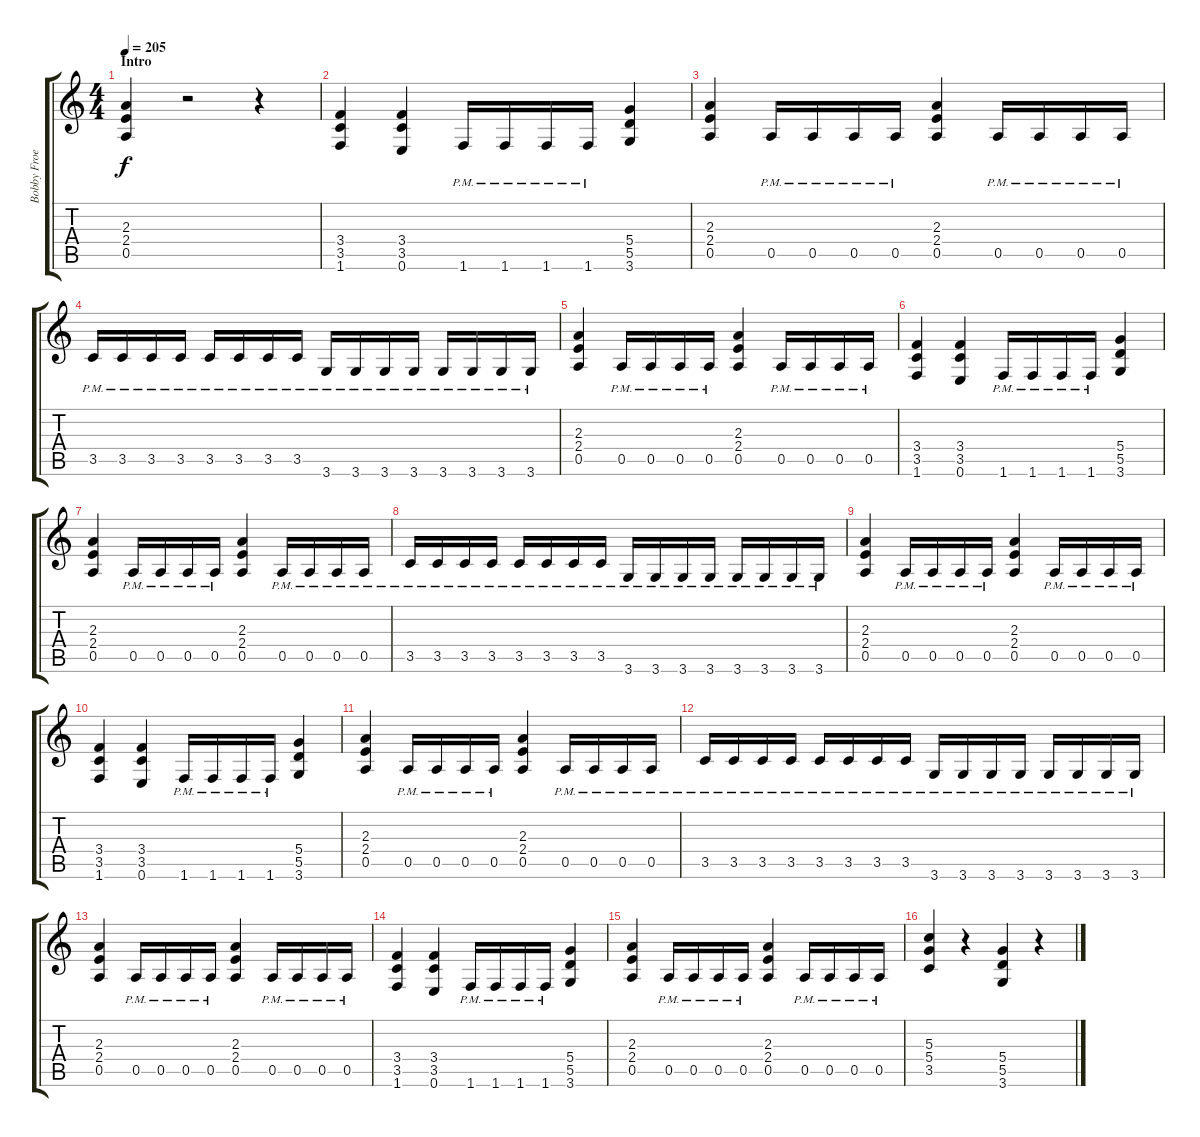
\track ("Bobby Froese" "Bobby Froe") {instrument distortionguitar}
\staff {score tabs}
\tuning (E4 B3 G3 D3 A2 E2) {hide}
\ts (4 4)
\section ("" "Intro")
\tempo 205
\clef g2
\ks c
(2.3 2.4 0.5).4{dy f instrument distortionguitar} r.2 r.4 |
(3.4 3.5 1.6).4 (3.4 3.5 0.6).4 1.6{pm}.16 1.6{pm}.16 1.6{pm}.16 1.6{pm}.16 (5.4 5.5 3.6).4 |
(2.3 2.4 0.5).4 0.5{pm}.16 0.5{pm}.16 0.5{pm}.16 0.5{pm}.16 (2.3 2.4 0.5).4 0.5{pm}.16 0.5{pm}.16 0.5{pm}.16 0.5{pm}.16 |
3.5{pm}.16 3.5{pm}.16 3.5{pm}.16 3.5{pm}.16 3.5{pm}.16 3.5{pm}.16 3.5{pm}.16 3.5{pm}.16 3.6{pm}.16 3.6{pm}.16 3.6{pm}.16 3.6{pm}.16 3.6{pm}.16 3.6{pm}.16 3.6{pm}.16 3.6{pm}.16 |
(2.3 2.4 0.5).4 0.5{pm}.16 0.5{pm}.16 0.5{pm}.16 0.5{pm}.16 (2.3 2.4 0.5).4 0.5{pm}.16 0.5{pm}.16 0.5{pm}.16 0.5{pm}.16 |
(3.4 3.5 1.6).4 (3.4 3.5 0.6).4 1.6{pm}.16 1.6{pm}.16 1.6{pm}.16 1.6{pm}.16 (5.4 5.5 3.6).4 |
(2.3 2.4 0.5).4 0.5{pm}.16 0.5{pm}.16 0.5{pm}.16 0.5{pm}.16 (2.3 2.4 0.5).4 0.5{pm}.16 0.5{pm}.16 0.5{pm}.16 0.5{pm}.16 |
3.5{pm}.16 3.5{pm}.16 3.5{pm}.16 3.5{pm}.16 3.5{pm}.16 3.5{pm}.16 3.5{pm}.16 3.5{pm}.16 3.6{pm}.16 3.6{pm}.16 3.6{pm}.16 3.6{pm}.16 3.6{pm}.16 3.6{pm}.16 3.6{pm}.16 3.6{pm}.16 |
(2.3 2.4 0.5).4 0.5{pm}.16 0.5{pm}.16 0.5{pm}.16 0.5{pm}.16 (2.3 2.4 0.5).4 0.5{pm}.16 0.5{pm}.16 0.5{pm}.16 0.5{pm}.16 |
(3.4 3.5 1.6).4 (3.4 3.5 0.6).4 1.6{pm}.16 1.6{pm}.16 1.6{pm}.16 1.6{pm}.16 (5.4 5.5 3.6).4 |
(2.3 2.4 0.5).4 0.5{pm}.16 0.5{pm}.16 0.5{pm}.16 0.5{pm}.16 (2.3 2.4 0.5).4 0.5{pm}.16 0.5{pm}.16 0.5{pm}.16 0.5{pm}.16 |
3.5{pm}.16 3.5{pm}.16 3.5{pm}.16 3.5{pm}.16 3.5{pm}.16 3.5{pm}.16 3.5{pm}.16 3.5{pm}.16 3.6{pm}.16 3.6{pm}.16 3.6{pm}.16 3.6{pm}.16 3.6{pm}.16 3.6{pm}.16 3.6{pm}.16 3.6{pm}.16 |
(2.3 2.4 0.5).4 0.5{pm}.16 0.5{pm}.16 0.5{pm}.16 0.5{pm}.16 (2.3 2.4 0.5).4 0.5{pm}.16 0.5{pm}.16 0.5{pm}.16 0.5{pm}.16 |
(3.4 3.5 1.6).4 (3.4 3.5 0.6).4 1.6{pm}.16 1.6{pm}.16 1.6{pm}.16 1.6{pm}.16 (5.4 5.5 3.6).4 |
(2.3 2.4 0.5).4 0.5{pm}.16 0.5{pm}.16 0.5{pm}.16 0.5{pm}.16 (2.3 2.4 0.5).4 0.5{pm}.16 0.5{pm}.16 0.5{pm}.16 0.5{pm}.16 |
(5.3 5.4 3.5).4 r.4 (5.4 5.5 3.6).4 r.4
